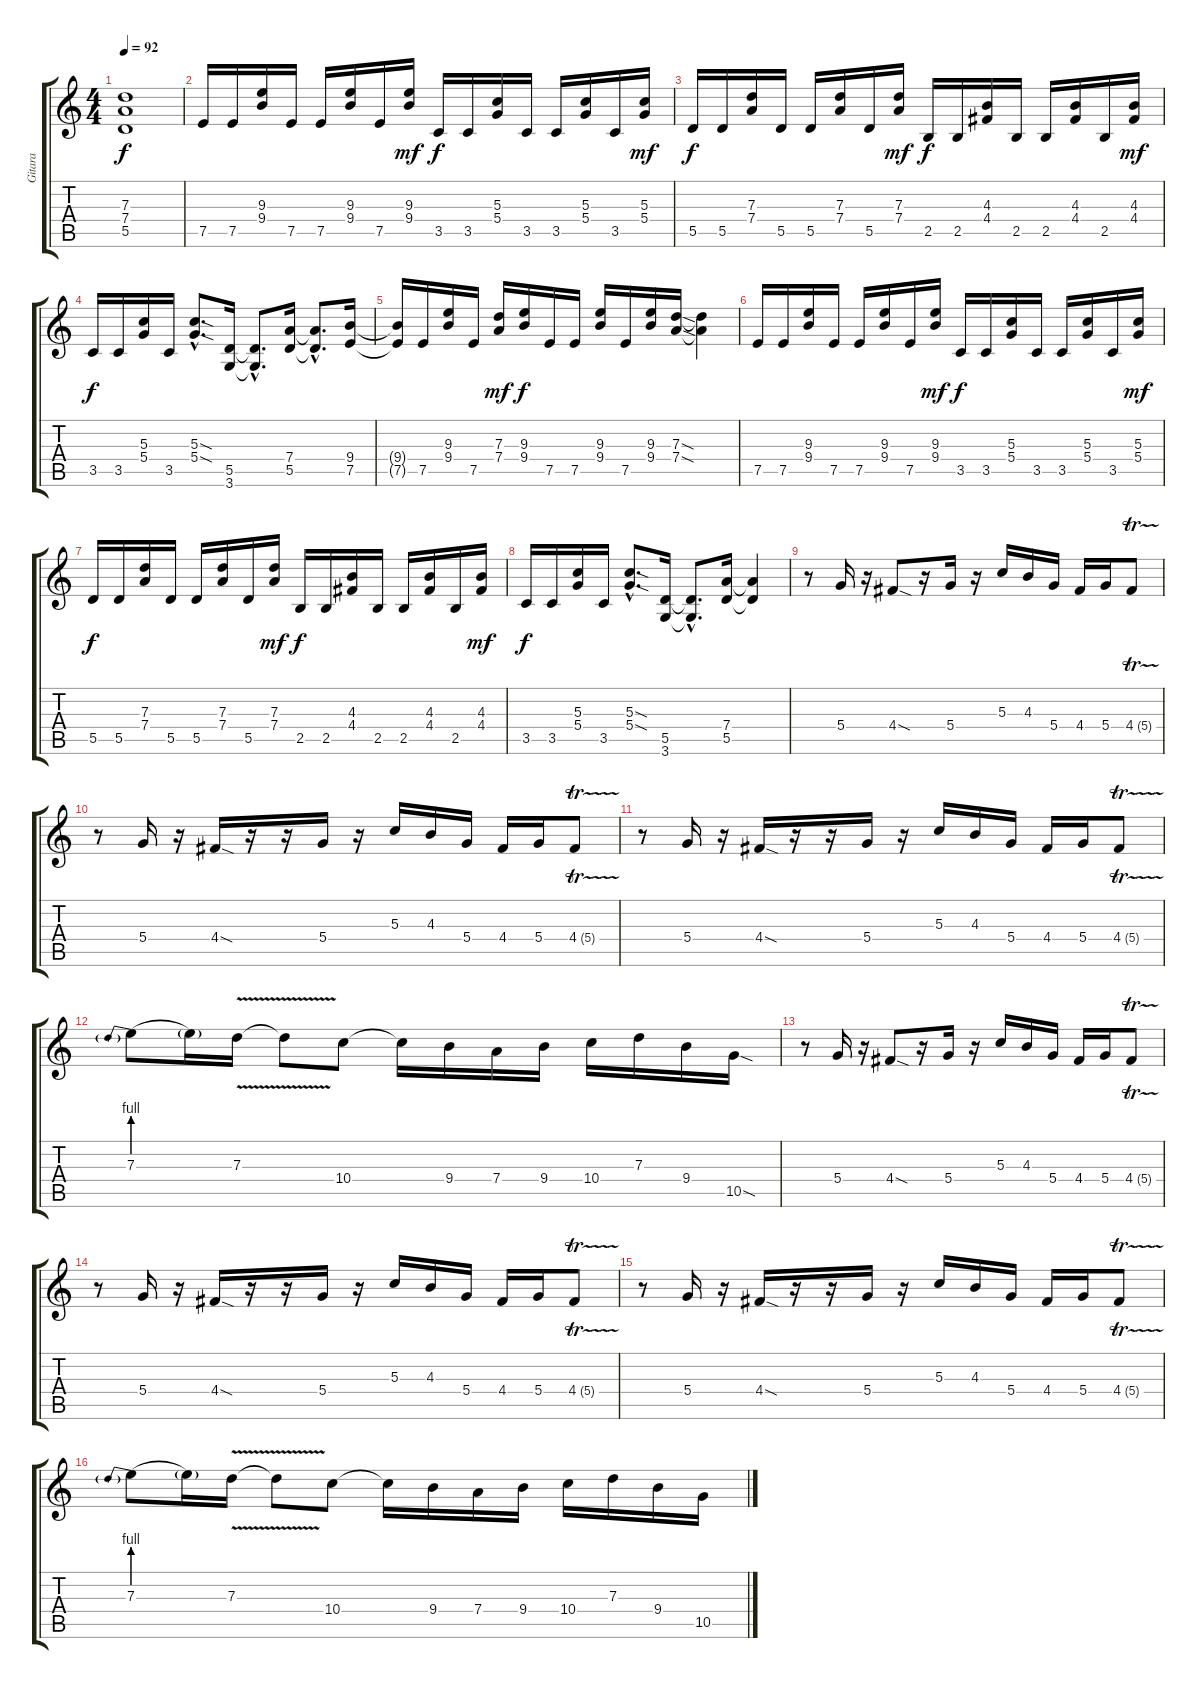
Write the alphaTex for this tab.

\track ("Gitara" "Gitara") {instrument overdrivenguitar}
\staff {score tabs}
\tuning (E4 B3 G3 D3 A2 E2) {hide}
\ts (4 4)
\tempo 92
\clef g2
\ks c
(7.3 7.4 5.5).1{dy f} |
7.5.16 7.5.16 (9.3 9.4).16 7.5.16 7.5.16 (9.3 9.4).16 7.5.16 (9.3 9.4).16{dy mf} 3.5.16{dy f} 3.5.16 (5.3 5.4).16 3.5.16 3.5.16 (5.3 5.4).16 3.5.16 (5.3 5.4).16{dy mf} |
5.5.16{dy f} 5.5.16 (7.3 7.4).16 5.5.16 5.5.16 (7.3 7.4).16 5.5.16 (7.3 7.4).16{dy mf} 2.5.16{dy f} 2.5.16 (4.3 4.4).16 2.5.16 2.5.16 (4.3 4.4).16 2.5.16 (4.3 4.4).16{dy mf} |
3.5.16{dy f} 3.5.16 (5.3 5.4).16 3.5.16 (5.3{sod hac} 5.4{sod hac}).8{d} (5.5 3.6).16 (5.5{hac t} 3.6{hac t}).8{d} (7.4 5.5).16 (7.4{hac t} 5.5{hac t}).8{d} (9.4 7.5).16 |
(9.4{t} 7.5{t}).16 7.5.16 (9.3 9.4).16 7.5.16 (7.3 7.4).16{dy mf} (9.3 9.4).16{dy f} 7.5.16 7.5.16 (9.3 9.4).16 7.5.16 (9.3 9.4).16 (7.3{sod} 7.4{sod}).16 (7.3{t} 7.4{t}).4 |
7.5.16 7.5.16 (9.3 9.4).16 7.5.16 7.5.16 (9.3 9.4).16 7.5.16 (9.3 9.4).16{dy mf} 3.5.16{dy f} 3.5.16 (5.3 5.4).16 3.5.16 3.5.16 (5.3 5.4).16 3.5.16 (5.3 5.4).16{dy mf} |
5.5.16{dy f} 5.5.16 (7.3 7.4).16 5.5.16 5.5.16 (7.3 7.4).16 5.5.16 (7.3 7.4).16{dy mf} 2.5.16{dy f} 2.5.16 (4.3 4.4).16 2.5.16 2.5.16 (4.3 4.4).16 2.5.16 (4.3 4.4).16{dy mf} |
3.5.16{dy f} 3.5.16 (5.3 5.4).16 3.5.16 (5.3{sod hac} 5.4{sod hac}).8{d} (5.5 3.6).16 (5.5{hac t} 3.6{hac t}).8{d} (7.4 5.5).16 (7.4{t} 5.5{t}).4 |
r.8 5.4.16 r.16 4.4{sod}.8 r.16 5.4.16 r.16 5.3.16 4.3.16 5.4.16 4.4.16 5.4.16 4.4{tr (5 32)}.8 |
r.8 5.4.16 r.16 4.4{sod}.16 r.16 r.16 5.4.16 r.16 5.3.16 4.3.16 5.4.16 4.4.16 5.4.16 4.4{tr (5 32)}.8 |
r.8 5.4.16 r.16 4.4{sod}.16 r.16 r.16 5.4.16 r.16 5.3.16 4.3.16 5.4.16 4.4.16 5.4.16 4.4{tr (5 32)}.8 |
7.3{be (prebend 0 4 60 4)}.8 7.3{t}.16 7.3{v}.16 7.3{t}.8 10.4.8 10.4{t}.16 9.4.16 7.4.16 9.4.16 10.4.16 7.3.16 9.4.16 10.5{sod}.16 |
r.8 5.4.16 r.16 4.4{sod}.8 r.16 5.4.16 r.16 5.3.16 4.3.16 5.4.16 4.4.16 5.4.16 4.4{tr (5 32)}.8 |
r.8 5.4.16 r.16 4.4{sod}.16 r.16 r.16 5.4.16 r.16 5.3.16 4.3.16 5.4.16 4.4.16 5.4.16 4.4{tr (5 32)}.8 |
r.8 5.4.16 r.16 4.4{sod}.16 r.16 r.16 5.4.16 r.16 5.3.16 4.3.16 5.4.16 4.4.16 5.4.16 4.4{tr (5 32)}.8 |
7.3{be (prebend 0 4 60 4)}.8 7.3{t}.16 7.3{v}.16 7.3{t}.8 10.4.8 10.4{t}.16 9.4.16 7.4.16 9.4.16 10.4.16 7.3.16 9.4.16 10.5.16{volume 0}
